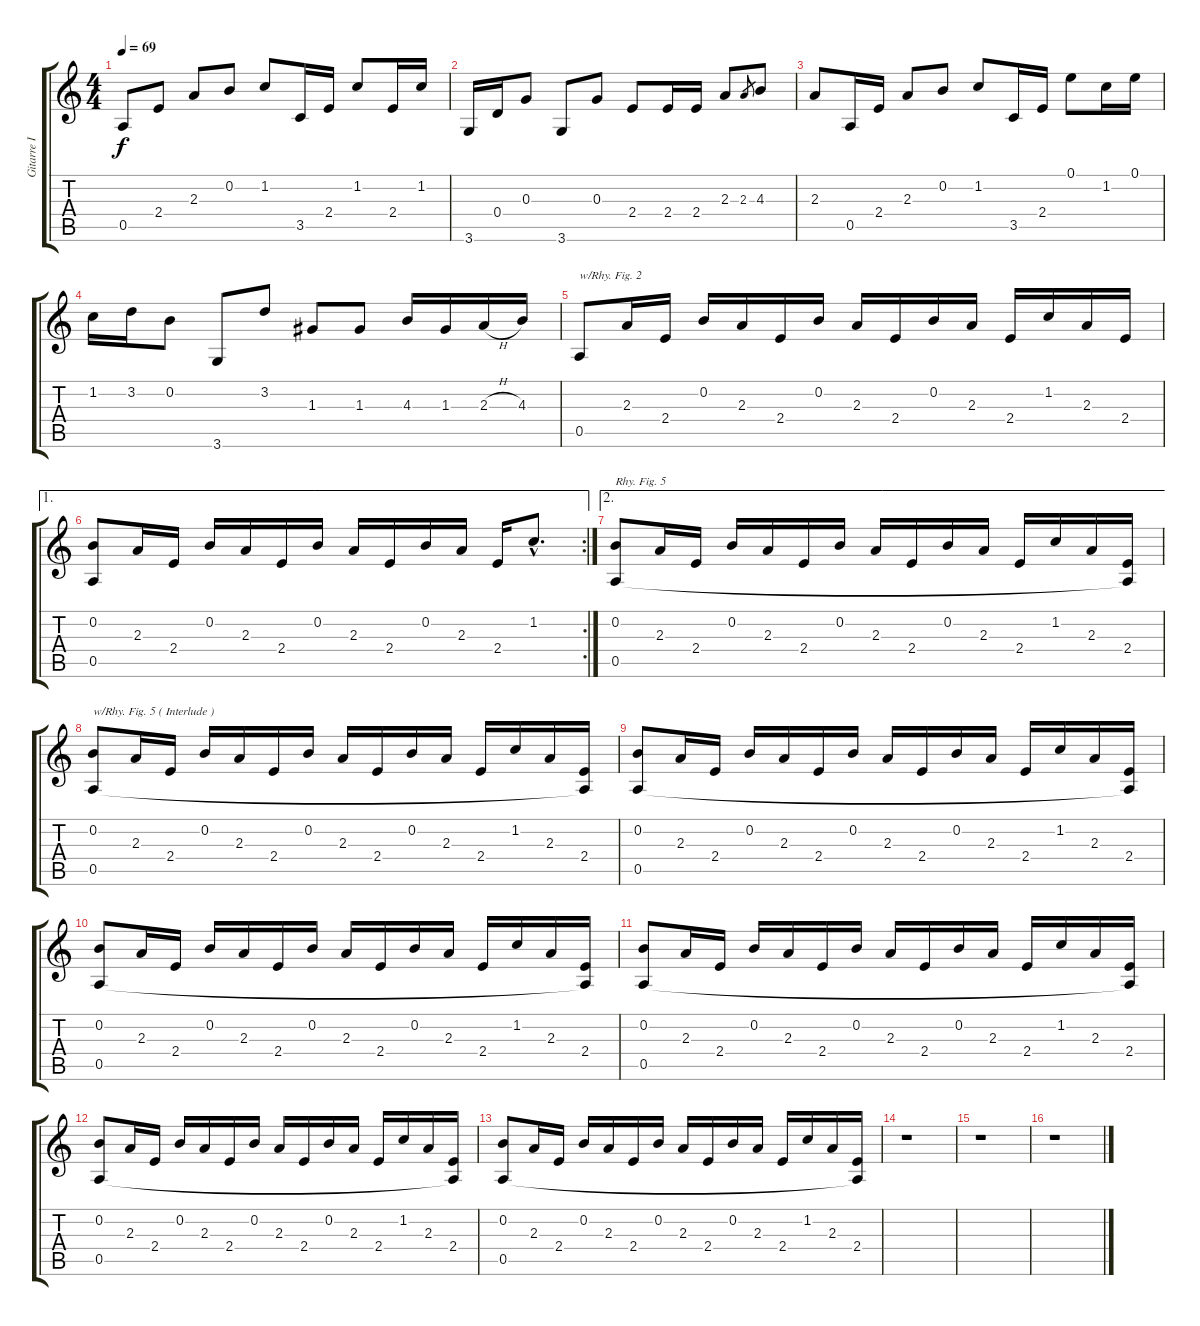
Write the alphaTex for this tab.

\track ("Gitarre I (acous.)" "Gitarre I ") {instrument acousticguitarsteel}
\staff {score tabs}
\tuning (E4 B3 G3 D3 A2 E2) {hide}
\ts (4 4)
\tempo 69
\clef g2
\ks c
0.5.8{dy f} 2.4.8 2.3.8 0.2.8 1.2.8 3.5.16 2.4.16 1.2.8 2.4.16 1.2.16 |
3.6.16 0.4.16 0.3.8 3.6.8 0.3.8 2.4.8 2.4.16 2.4.16 2.3.8 2.3.8{gr} 4.3.8 |
2.3.8 0.5.16 2.4.16 2.3.8 0.2.8 1.2.8 3.5.16 2.4.16 0.1.8 1.2.16 0.1.16 |
1.2.16 3.2.16 0.2.8 3.6.8 3.2.8 1.3.8 1.3.8 4.3.16 1.3.16 2.3{h}.16 4.3.16 |
0.5.8{txt "w/Rhy. Fig. 2"} 2.3.16 2.4.16 0.2.16 2.3.16 2.4.16 0.2.16 2.3.16 2.4.16 0.2.16 2.3.16 2.4.16 1.2.16 2.3.16 2.4.16 |
\ae 1
\rc 2
(0.2 0.5).8 2.3.16 2.4.16 0.2.16 2.3.16 2.4.16 0.2.16 2.3.16 2.4.16 0.2.16 2.3.16 2.4.16 1.2{hac}.8{d} |
\ae 2
(0.2 0.5).8{txt "Rhy. Fig. 5"} 2.3.16 2.4.16 0.2.16 2.3.16 2.4.16 0.2.16 2.3.16 2.4.16 0.2.16 2.3.16 2.4.16 1.2.16 2.3.16 (2.4 0.5{t}).16 |
(0.2 0.5).8{txt "w/Rhy. Fig. 5 ( Interlude )"} 2.3.16 2.4.16 0.2.16 2.3.16 2.4.16 0.2.16 2.3.16 2.4.16 0.2.16 2.3.16 2.4.16 1.2.16 2.3.16 (2.4 0.5{t}).16 |
(0.2 0.5).8 2.3.16 2.4.16 0.2.16 2.3.16 2.4.16 0.2.16 2.3.16 2.4.16 0.2.16 2.3.16 2.4.16 1.2.16 2.3.16 (2.4 0.5{t}).16 |
(0.2 0.5).8 2.3.16 2.4.16 0.2.16 2.3.16 2.4.16 0.2.16 2.3.16 2.4.16 0.2.16 2.3.16 2.4.16 1.2.16 2.3.16 (2.4 0.5{t}).16 |
(0.2 0.5).8 2.3.16 2.4.16 0.2.16 2.3.16 2.4.16 0.2.16 2.3.16 2.4.16 0.2.16 2.3.16 2.4.16 1.2.16 2.3.16 (2.4 0.5{t}).16 |
(0.2 0.5).8 2.3.16 2.4.16 0.2.16 2.3.16 2.4.16 0.2.16 2.3.16 2.4.16 0.2.16 2.3.16 2.4.16 1.2.16 2.3.16 (2.4 0.5{t}).16 |
(0.2 0.5).8 2.3.16 2.4.16 0.2.16 2.3.16 2.4.16 0.2.16 2.3.16 2.4.16 0.2.16 2.3.16 2.4.16 1.2.16 2.3.16 (2.4 0.5{t}).16 |
r.1 |
r.1 |
r.1
